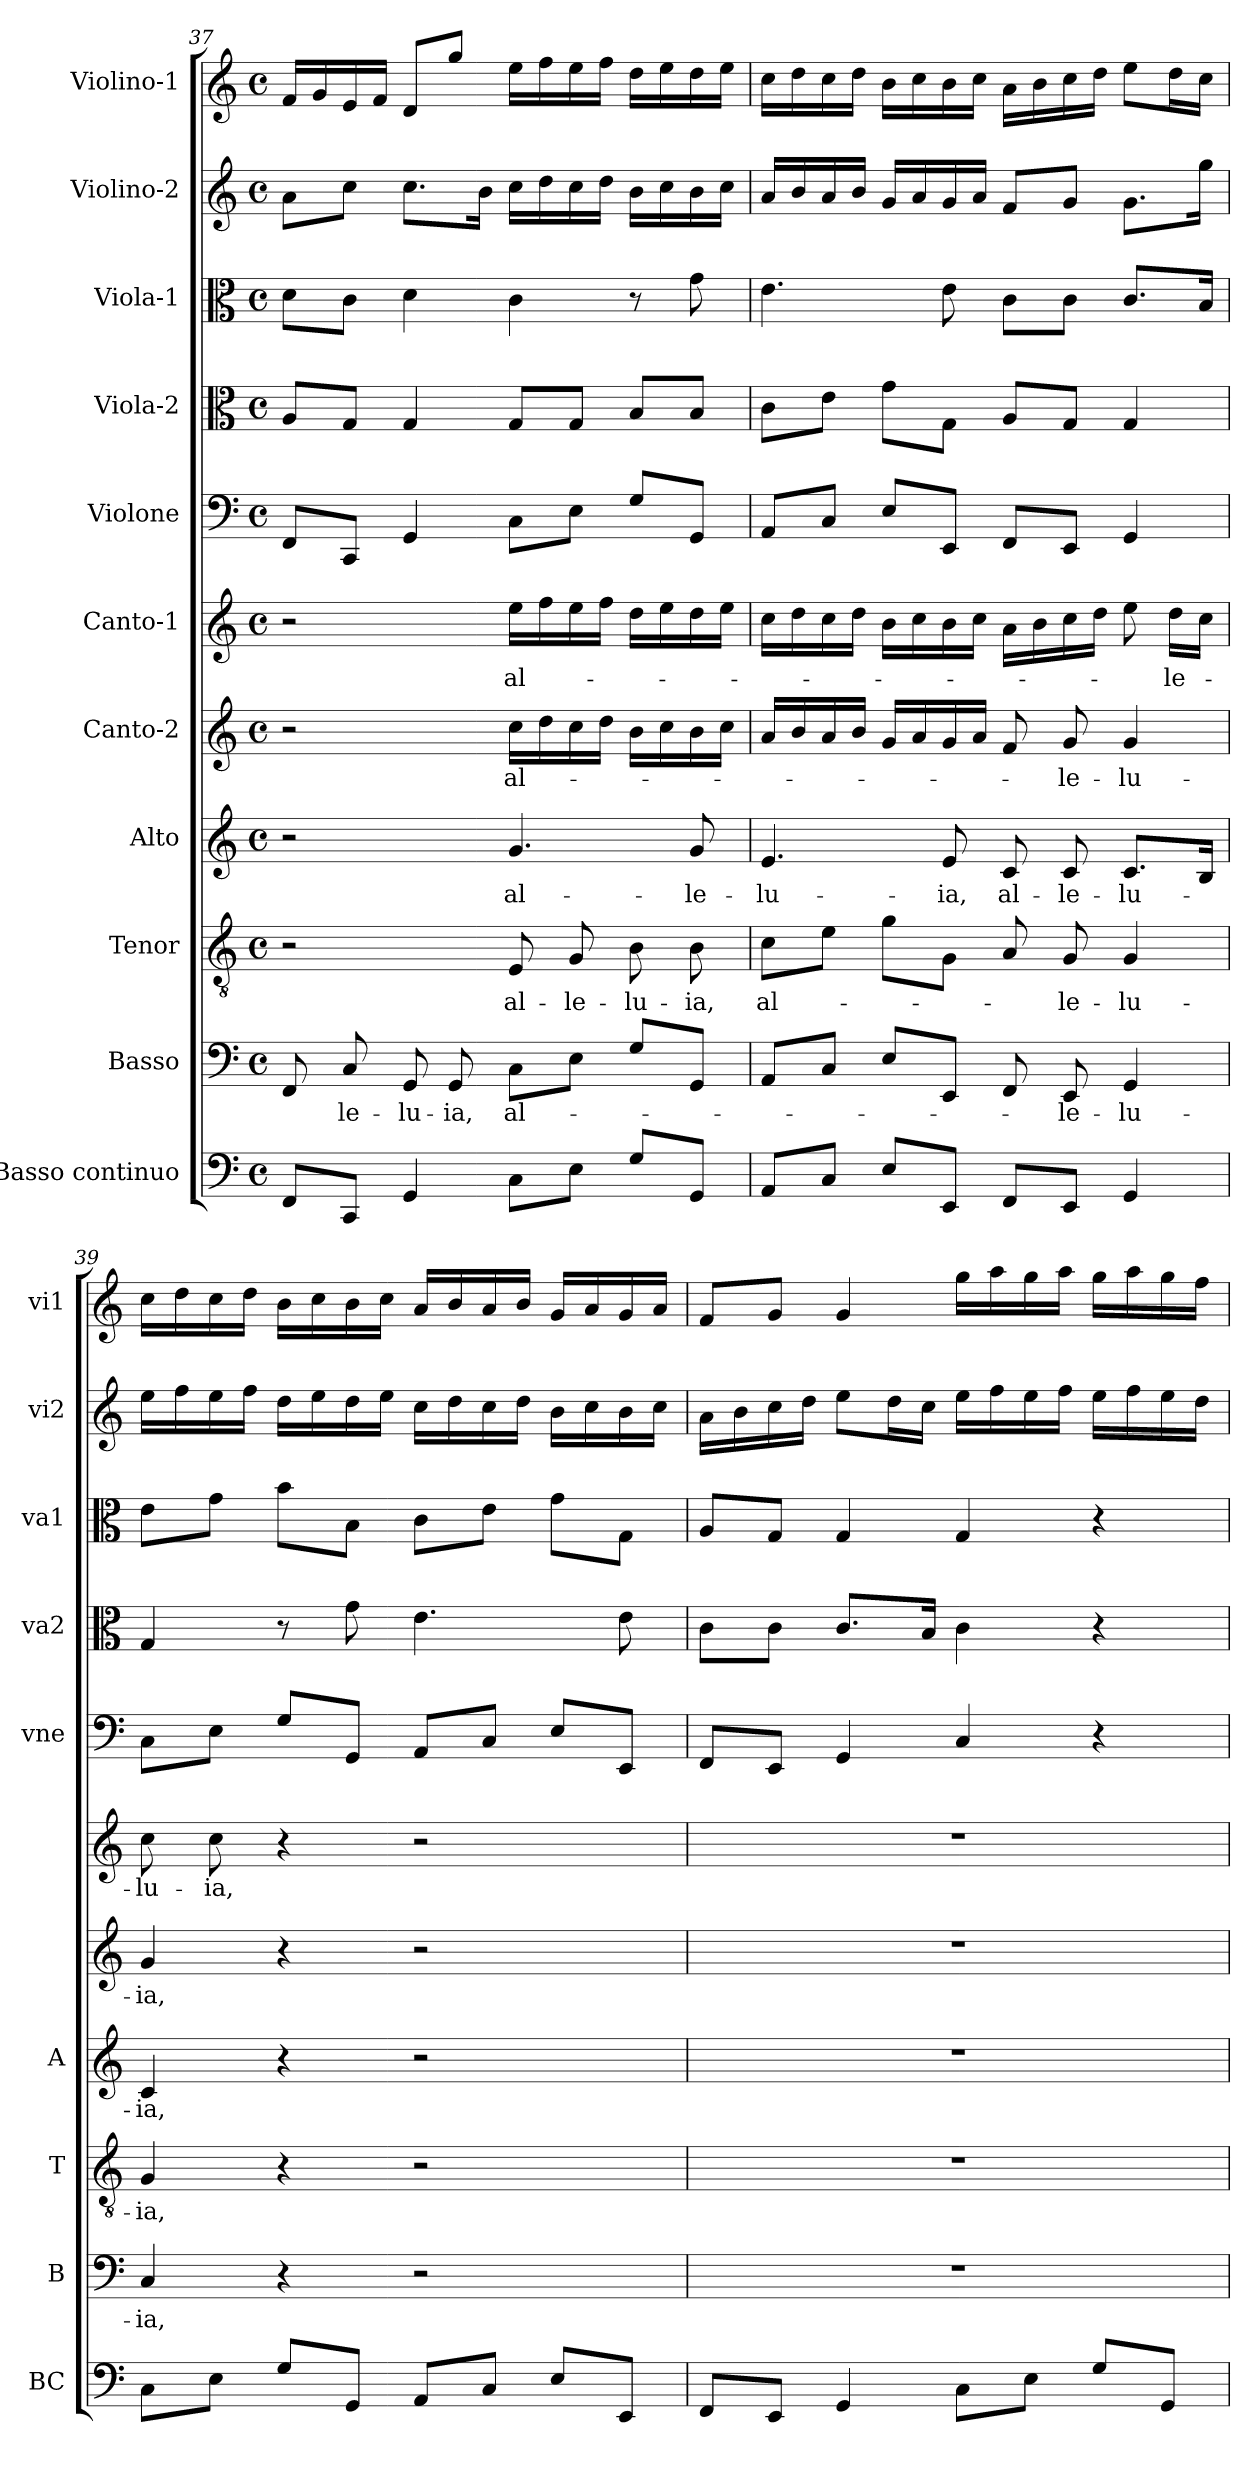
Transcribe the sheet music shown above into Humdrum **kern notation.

**kern	**kern	**text	**kern	**text	**kern	**text	**kern	**text	**kern	**text	**kern	**kern	**kern	**kern	**kern
*part11	*part10	*part10	*part9	*part9	*part8	*part8	*part7	*part7	*part6	*part6	*part5	*part4	*part3	*part2	*part1
*staff11	*staff10	*staff10	*staff9	*staff9	*staff8	*staff8	*staff7	*staff7	*staff6	*staff6	*staff5	*staff4	*staff3	*staff2	*staff1
*I"Basso continuo	*I"Basso	*	*I"Tenor	*	*I"Alto	*	*I"Canto-2	*	*I"Canto-1	*	*I"Violone	*I"Viola-2	*I"Viola-1	*I"Violino-2	*I"Violino-1
*I'BC	*I'B	*	*I'T	*	*I'A	*	*	*	*	*	*I'vne	*I'va2	*I'va1	*I'vi2	*I'vi1
*clefF4	*clefF4	*	*clefGv2	*	*clefG2	*	*clefG2	*	*clefG2	*	*clefF4	*clefC3	*clefC3	*clefG2	*clefG2
*k[]	*k[]	*	*k[]	*	*k[]	*	*k[]	*	*k[]	*	*k[]	*k[]	*k[]	*k[]	*k[]
*C:	*C:	*	*C:	*	*C:	*	*C:	*	*C:	*	*C:	*C:	*C:	*C:	*C:
*M4/4	*M4/4	*	*M4/4	*	*M4/4	*	*M4/4	*	*M4/4	*	*M4/4	*M4/4	*M4/4	*M4/4	*M4/4
*met(c)	*met(c)	*	*met(c)	*	*met(c)	*	*met(c)	*	*met(c)	*	*met(c)	*met(c)	*met(c)	*met(c)	*met(c)
=37	=37	=37	=37	=37	=37	=37	=37	=37	=37	=37	=37	=37	=37	=37	=37
8FF/L	8FF/	.	2r	.	2r	.	2r	.	2r	.	8FF/L	8A/L	8d\L	8a\L	16f/LL
.	.	.	.	.	.	.	.	.	.	.	.	.	.	.	16g/
!	!	!LO:LY:b	!	!	!	!	!	!	!	!	!	!	!	!	!
8CC/J	8C/	-le-	.	.	.	.	.	.	.	.	8CC/J	8G/J	8c\J	8cc\J	16e/
.	.	.	.	.	.	.	.	.	.	.	.	.	.	.	16f/JJ
!	!	!LO:LY:b	!	!	!	!	!	!	!	!	!	!	!	!	!
4GG/	8GG/	-lu-	.	.	.	.	.	.	.	.	4GG/	4G/	4d\	8.cc\L	8d/L
!	!	!LO:LY:b	!	!	!	!	!	!	!	!	!	!	!	!	!
.	8GG/	-ia,	.	.	.	.	.	.	.	.	.	.	.	.	8gg/J
.	.	.	.	.	.	.	.	.	.	.	.	.	.	16b\Jk	.
!	!	!LO:LY:b	!	!LO:LY:b	!	!LO:LY:b	!	!LO:LY:b	!	!LO:LY:b	!	!	!	!	!
8C\L	8C\L	al-	8E/	al-	4.g/	al-	16cc\LL	al-	16ee\LL	al-	8C\L	8G/L	4c\	16cc\LL	16ee\LL
.	.	.	.	.	.	.	16dd\	.	16ff\	.	.	.	.	16dd\	16ff\
!	!	!	!	!LO:LY:b	!	!	!	!	!	!	!	!	!	!	!
8E\J	8E\J	.	8G/	-le-	.	.	16cc\	.	16ee\	.	8E\J	8G/J	.	16cc\	16ee\
.	.	.	.	.	.	.	16dd\JJ	.	16ff\JJ	.	.	.	.	16dd\JJ	16ff\JJ
!	!	!	!	!LO:LY:b	!	!	!	!	!	!	!	!	!	!	!
8G/L	8G/L	.	8B\	-lu-	.	.	16b\LL	.	16dd\LL	.	8G/L	8B/L	8r	16b\LL	16dd\LL
.	.	.	.	.	.	.	16cc\	.	16ee\	.	.	.	.	16cc\	16ee\
!	!	!	!	!LO:LY:b	!	!LO:LY:b	!	!	!	!	!	!	!	!	!
8GG/J	8GG/J	.	8B\	-ia,	8g/	-le-	16b\	.	16dd\	.	8GG/J	8B/J	8g\	16b\	16dd\
.	.	.	.	.	.	.	16cc\JJ	.	16ee\JJ	.	.	.	.	16cc\JJ	16ee\JJ
=38	=38	=38	=38	=38	=38	=38	=38	=38	=38	=38	=38	=38	=38	=38	=38
!	!	!	!	!LO:LY:b	!	!LO:LY:b	!	!	!	!	!	!	!	!	!
8AA/L	8AA/L	.	8c\L	al-	4.e/	-lu-	16a/LL	.	16cc\LL	.	8AA/L	8c\L	4.e\	16a/LL	16cc\LL
.	.	.	.	.	.	.	16b/	.	16dd\	.	.	.	.	16b/	16dd\
8C/J	8C/J	.	8e\J	.	.	.	16a/	.	16cc\	.	8C/J	8e\J	.	16a/	16cc\
.	.	.	.	.	.	.	16b/JJ	.	16dd\JJ	.	.	.	.	16b/JJ	16dd\JJ
8E/L	8E/L	.	8g\L	.	.	.	16g/LL	.	16b\LL	.	8E/L	8g\L	.	16g/LL	16b\LL
.	.	.	.	.	.	.	16a/	.	16cc\	.	.	.	.	16a/	16cc\
!	!	!	!	!	!	!LO:LY:b	!	!	!	!	!	!	!	!	!
8EE/J	8EE/J	.	8G\J	.	8e/	-ia,	16g/	.	16b\	.	8EE/J	8G\J	8e\	16g/	16b\
.	.	.	.	.	.	.	16a/JJ	.	16cc\JJ	.	.	.	.	16a/JJ	16cc\JJ
!	!	!	!	!	!	!LO:LY:b	!	!	!	!	!	!	!	!	!
8FF/L	8FF/	.	8A/	.	8c/	al-	8f/	.	16a\LL	.	8FF/L	8A/L	8c\L	8f/L	16a\LL
.	.	.	.	.	.	.	.	.	16b\	.	.	.	.	.	16b\
!	!	!LO:LY:b	!	!LO:LY:b	!	!LO:LY:b	!	!LO:LY:b	!	!	!	!	!	!	!
8EE/J	8EE/	-le-	8G/	-le-	8c/	-le-	8g/	-le-	16cc\	.	8EE/J	8G/J	8c\J	8g/J	16cc\
.	.	.	.	.	.	.	.	.	16dd\JJ	.	.	.	.	.	16dd\JJ
!	!	!LO:LY:b	!	!LO:LY:b	!	!LO:LY:b	!	!LO:LY:b	!	!	!	!	!	!	!
4GG/	4GG/	-lu-	4G/	-lu-	8.c/L	-lu-	4g/	-lu-	8ee\	.	4GG/	4G/	8.c/L	8.g\L	8ee\L
!	!	!	!	!	!	!	!	!	!	!LO:LY:b	!	!	!	!	!
.	.	.	.	.	.	.	.	.	16dd\LL	-le-	.	.	.	.	16dd\L
.	.	.	.	.	16B/Jk	.	.	.	16cc\JJ	.	.	.	16B/Jk	16gg\Jk	16cc\JJ
!!LO:PB:g=z
=39	=39	=39	=39	=39	=39	=39	=39	=39	=39	=39	=39	=39	=39	=39	=39
!	!	!LO:LY:b	!	!LO:LY:b	!	!LO:LY:b	!	!LO:LY:b	!	!LO:LY:b	!	!	!	!	!
8C\L	4C/	-ia,	4G/	-ia,	4c/	-ia,	4g/	-ia,	8cc\	-lu-	8C\L	4G/	8e\L	16ee\LL	16cc\LL
.	.	.	.	.	.	.	.	.	.	.	.	.	.	16ff\	16dd\
!	!	!	!	!	!	!	!	!	!	!LO:LY:b	!	!	!	!	!
8E\J	.	.	.	.	.	.	.	.	8cc\	-ia,	8E\J	.	8g\J	16ee\	16cc\
.	.	.	.	.	.	.	.	.	.	.	.	.	.	16ff\JJ	16dd\JJ
8G/L	4r	.	4r	.	4r	.	4r	.	4r	.	8G/L	8r	8b\L	16dd\LL	16b\LL
.	.	.	.	.	.	.	.	.	.	.	.	.	.	16ee\	16cc\
8GG/J	.	.	.	.	.	.	.	.	.	.	8GG/J	8g\	8B\J	16dd\	16b\
.	.	.	.	.	.	.	.	.	.	.	.	.	.	16ee\JJ	16cc\JJ
8AA/L	2r	.	2r	.	2r	.	2r	.	2r	.	8AA/L	4.e\	8c\L	16cc\LL	16a/LL
.	.	.	.	.	.	.	.	.	.	.	.	.	.	16dd\	16b/
8C/J	.	.	.	.	.	.	.	.	.	.	8C/J	.	8e\J	16cc\	16a/
.	.	.	.	.	.	.	.	.	.	.	.	.	.	16dd\JJ	16b/JJ
8E/L	.	.	.	.	.	.	.	.	.	.	8E/L	.	8g\L	16b\LL	16g/LL
.	.	.	.	.	.	.	.	.	.	.	.	.	.	16cc\	16a/
8EE/J	.	.	.	.	.	.	.	.	.	.	8EE/J	8e\	8G\J	16b\	16g/
.	.	.	.	.	.	.	.	.	.	.	.	.	.	16cc\JJ	16a/JJ
=40	=40	=40	=40	=40	=40	=40	=40	=40	=40	=40	=40	=40	=40	=40	=40
8FF/L	1r	.	1r	.	1r	.	1r	.	1r	.	8FF/L	8c\L	8A/L	16a\LL	8f/L
.	.	.	.	.	.	.	.	.	.	.	.	.	.	16b\	.
8EE/J	.	.	.	.	.	.	.	.	.	.	8EE/J	8c\J	8G/J	16cc\	8g/J
.	.	.	.	.	.	.	.	.	.	.	.	.	.	16dd\JJ	.
4GG/	.	.	.	.	.	.	.	.	.	.	4GG/	8.c/L	4G/	8ee\L	4g/
.	.	.	.	.	.	.	.	.	.	.	.	.	.	16dd\L	.
.	.	.	.	.	.	.	.	.	.	.	.	16B/Jk	.	16cc\JJ	.
8C\L	.	.	.	.	.	.	.	.	.	.	4C/	4c\	4G/	16ee\LL	16gg\LL
.	.	.	.	.	.	.	.	.	.	.	.	.	.	16ff\	16aa\
8E\J	.	.	.	.	.	.	.	.	.	.	.	.	.	16ee\	16gg\
.	.	.	.	.	.	.	.	.	.	.	.	.	.	16ff\JJ	16aa\JJ
8G/L	.	.	.	.	.	.	.	.	.	.	4r	4r	4r	16ee\LL	16gg\LL
.	.	.	.	.	.	.	.	.	.	.	.	.	.	16ff\	16aa\
8GG/J	.	.	.	.	.	.	.	.	.	.	.	.	.	16ee\	16gg\
.	.	.	.	.	.	.	.	.	.	.	.	.	.	16dd\JJ	16ff\JJ
=	=	=	=	=	=	=	=	=	=	=	=	=	=	=	=
*-	*-	*-	*-	*-	*-	*-	*-	*-	*-	*-	*-	*-	*-	*-	*-
